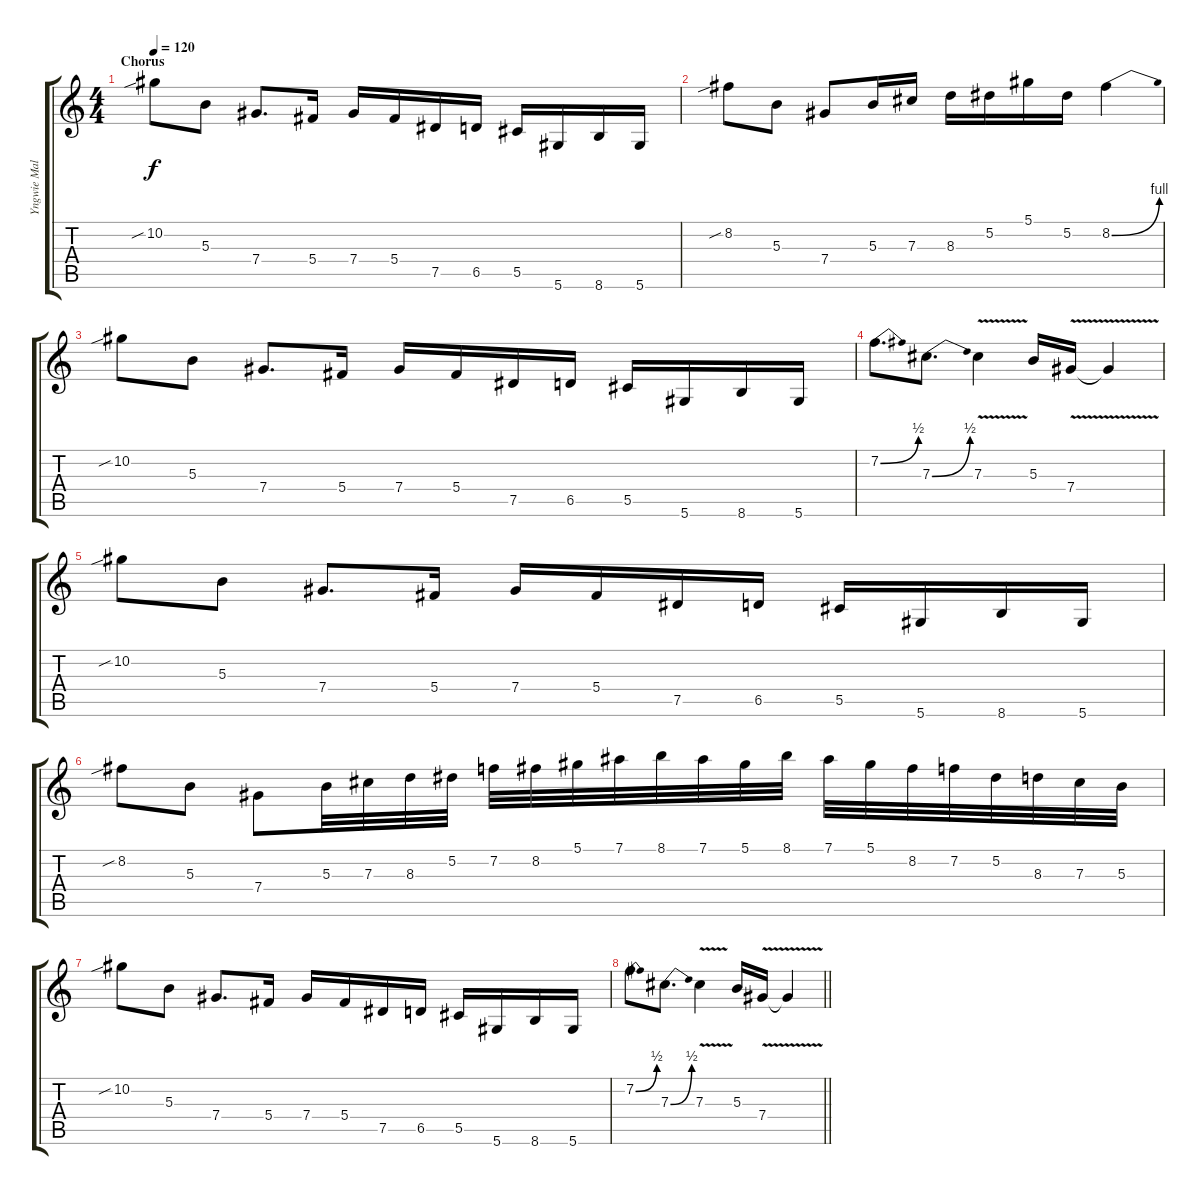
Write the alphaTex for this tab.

\track ("Yngwie Malmsteen" "Yngwie Mal") {instrument overdrivenguitar}
\staff {score tabs}
\tuning (Eb4 Bb3 Gb3 Db3 Ab2 Eb2) {hide}
\ts (4 4)
\section ("" "Chorus")
\tempo 120
\clef g2
\ks c
10.2{sib}.8{dy f} 5.3.8 7.4.8{d} 5.4.16 7.4.16 5.4.16 7.5.16 6.5.16 5.5.16 5.6.16 8.6.16 5.6.16 |
8.2{sib}.8 5.3.8 7.4.8 5.3.16 7.3.16 8.3.16 5.2.16 5.1.16 5.2.16 8.2{be (bend 0 0 60 4)}.4 |
10.2{sib}.8 5.3.8 7.4.8{d} 5.4.16 7.4.16 5.4.16 7.5.16 6.5.16 5.5.16 5.6.16 8.6.16 5.6.16 |
7.2{be (bend 0 0 60 2)}.8{d} 7.3{be (bend 0 0 60 2)}.8{d} 7.3{v}.4 5.3.16 7.4{v}.16 7.4{t}.4 |
10.2{sib}.8 5.3.8 7.4.8{d} 5.4.16 7.4.16 5.4.16 7.5.16 6.5.16 5.5.16 5.6.16 8.6.16 5.6.16 |
8.2{sib}.8 5.3.8 7.4.8 5.3.32 7.3.32 8.3.32 5.2.32 7.2.32 8.2.32 5.1.32 7.1.32 8.1.32 7.1.32 5.1.32 8.1.32 7.1.32 5.1.32 8.2.32 7.2.32 5.2.32 8.3.32 7.3.32 5.3.32 |
10.2{sib}.8 5.3.8 7.4.8{d} 5.4.16 7.4.16 5.4.16 7.5.16 6.5.16 5.5.16 5.6.16 8.6.16 5.6.16 |
\barLineRight lightlight
7.2{be (bend 0 0 60 2)}.8{d} 7.3{be (bend 0 0 60 2)}.8{d} 7.3{v}.4 5.3.16 7.4{v}.16 7.4{t}.4
